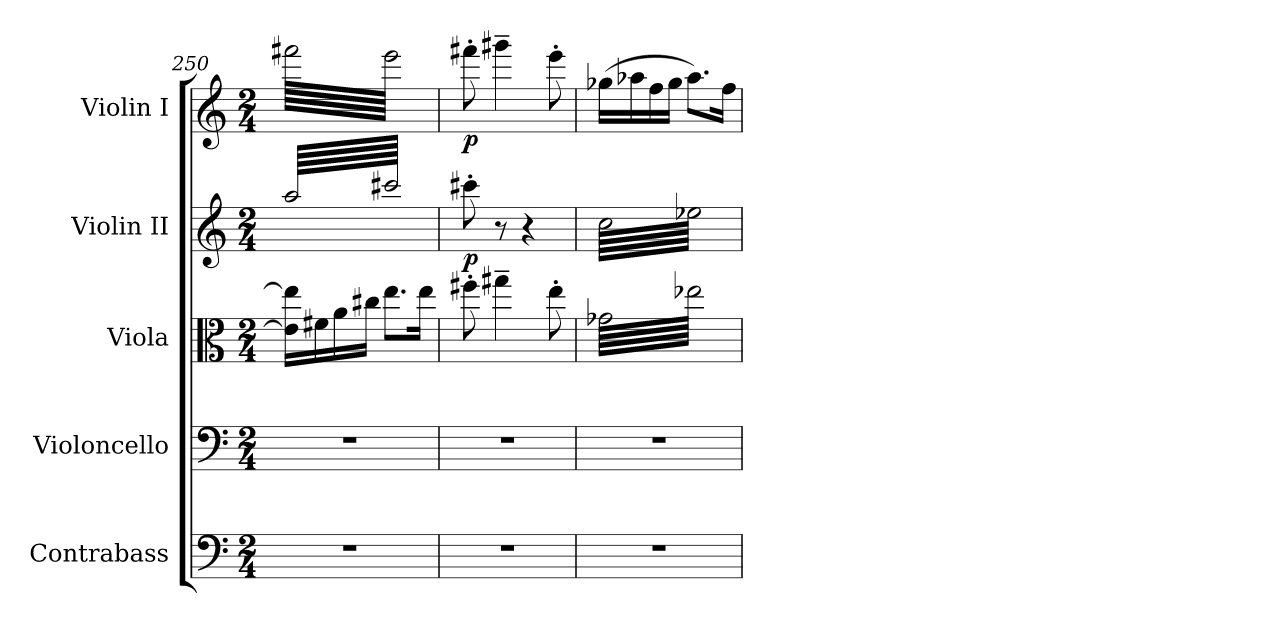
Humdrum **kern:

**kern	**kern	**kern	**kern	**dynam	**kern	**dynam
*part5	*part4	*part3	*part2	*part2	*part1	*part1
*staff5	*staff4	*staff3	*staff2	*staff2	*staff1	*staff1
*I"Contrabass	*I"Violoncello	*I"Viola	*I"Violin II	*	*I"Violin I	*
*I'Cb.	*I'Vc.	*I'Vla.	*I'Vln. II	*	*I'Vln. I	*
*clefF4	*clefF4	*clefC3	*clefG2	*	*clefG2	*
*ITrd7c12	*	*	*	*	*	*
*k[]	*k[]	*k[]	*k[]	*	*k[]	*
*M2/4	*M2/4	*M2/4	*M2/4	*	*M2/4	*
=250	=250	=250	=250	=250	=250	=250
*	*	*	*tremolo	*	*	*
*	*	*	*	*	*tremolo	*
2r	2r	16e\] 16ee\]LL	64aa/LLLL	.	64fff#X\LLLL	.
.	.	.	64ccc#X\	.	64eee\	.
.	.	.	64aa/	.	64fff#X\	.
.	.	.	64ccc#X\	.	64eee\	.
.	.	16f#X\	64aa/	.	64fff#X\	.
.	.	.	64ccc#X\	.	64eee\	.
.	.	.	64aa/	.	64fff#X\	.
.	.	.	64ccc#X\	.	64eee\	.
.	.	16a\	64aa/	.	64fff#X\	.
.	.	.	64ccc#X\	.	64eee\	.
.	.	.	64aa/	.	64fff#X\	.
.	.	.	64ccc#X\	.	64eee\	.
.	.	16cc#X\JJ	64aa/	.	64fff#X\	.
.	.	.	64ccc#X\	.	64eee\	.
.	.	.	64aa/	.	64fff#X\	.
.	.	.	64ccc#X\	.	64eee\	.
.	.	8.ee\L	64aa/	.	64fff#X\	.
.	.	.	64ccc#X\	.	64eee\	.
.	.	.	64aa/	.	64fff#X\	.
.	.	.	64ccc#X\	.	64eee\	.
.	.	.	64aa/	.	64fff#X\	.
.	.	.	64ccc#X\	.	64eee\	.
.	.	.	64aa/	.	64fff#X\	.
.	.	.	64ccc#X\	.	64eee\	.
.	.	.	64aa/	.	64fff#X\	.
.	.	.	64ccc#X\	.	64eee\	.
.	.	.	64aa/	.	64fff#X\	.
.	.	.	64ccc#X\	.	64eee\	.
.	.	16ee\Jk	64aa/	.	64fff#X\	.
.	.	.	64ccc#X\	.	64eee\	.
.	.	.	64aa/	.	64fff#X\	.
.	.	.	64ccc#X\JJJJ	.	64eee\JJJJ	.
*	*	*	*	*	*Xtremolo	*
*	*	*	*Xtremolo	*	*	*
=251	=251	=251	=251	=251	=251	=251
!	!	!	!	!LO:DY:b	!	!LO:DY:b
2r	2r	8ff#X'\	8ccc#X'\	p	8fff#X'\	p
.	.	.	.	.	.	.
.	.	.	.	.	.	.
.	.	.	.	.	.	.
.	.	.	.	.	.	.
.	.	.	.	.	.	.
.	.	.	.	.	.	.
.	.	.	.	.	.	.
.	.	4gg#X~\	8r	.	4ggg#X~\	.
.	.	.	.	.	.	.
.	.	.	.	.	.	.
.	.	.	.	.	.	.
.	.	.	.	.	.	.
.	.	.	.	.	.	.
.	.	.	.	.	.	.
.	.	.	.	.	.	.
.	.	.	4r	.	.	.
.	.	8ee'\	.	.	8eee'\	.
!!LO:LB:g=z
=252	=252	=252	=252	=252	=252	=252
*	*	*tremolo	*	*	*	*
*	*	*	*tremolo	*	*	*
2r	2r	64g-X\LLLL	64cc\LLLL	.	(>16gg-X\LL	.
.	.	64ee-X\	64ee-X\	.	.	.
.	.	64g-X\	64cc\	.	.	.
.	.	64ee-X\	64ee-X\	.	.	.
.	.	64g-X\	64cc\	.	16aa-X\	.
.	.	64ee-X\	64ee-X\	.	.	.
.	.	64g-X\	64cc\	.	.	.
.	.	64ee-X\	64ee-X\	.	.	.
.	.	64g-X\	64cc\	.	16ff\	.
.	.	64ee-X\	64ee-X\	.	.	.
.	.	64g-X\	64cc\	.	.	.
.	.	64ee-X\	64ee-X\	.	.	.
.	.	64g-X\	64cc\	.	16gg-\JJ	.
.	.	64ee-X\	64ee-X\	.	.	.
.	.	64g-X\	64cc\	.	.	.
.	.	64ee-X\	64ee-X\	.	.	.
.	.	64g-X\	64cc\	.	8.aa-\L)	.
.	.	64ee-X\	64ee-X\	.	.	.
.	.	64g-X\	64cc\	.	.	.
.	.	64ee-X\	64ee-X\	.	.	.
.	.	64g-X\	64cc\	.	.	.
.	.	64ee-X\	64ee-X\	.	.	.
.	.	64g-X\	64cc\	.	.	.
.	.	64ee-X\	64ee-X\	.	.	.
.	.	64g-X\	64cc\	.	.	.
.	.	64ee-X\	64ee-X\	.	.	.
.	.	64g-X\	64cc\	.	.	.
.	.	64ee-X\	64ee-X\	.	.	.
.	.	64g-X\	64cc\	.	16ff\Jk	.
.	.	64ee-X\	64ee-X\	.	.	.
.	.	64g-X\	64cc\	.	.	.
.	.	64ee-X\JJJJ	64ee-X\JJJJ	.	.	.
*	*	*	*Xtremolo	*	*	*
*	*	*Xtremolo	*	*	*	*
.	.	.	.	.	.	.
.	.	.	.	.	.	.
.	.	.	.	.	.	.
.	.	.	.	.	.	.
.	.	.	.	.	.	.
.	.	.	.	.	.	.
.	.	.	.	.	.	.
.	.	.	.	.	.	.
.	.	.	.	.	.	.
.	.	.	.	.	.	.
.	.	.	.	.	.	.
.	.	.	.	.	.	.
.	.	.	.	.	.	.
.	.	.	.	.	.	.
.	.	.	.	.	.	.
.	.	.	.	.	.	.
=	=	=	=	=	=	=
*-	*-	*-	*-	*-	*-	*-
